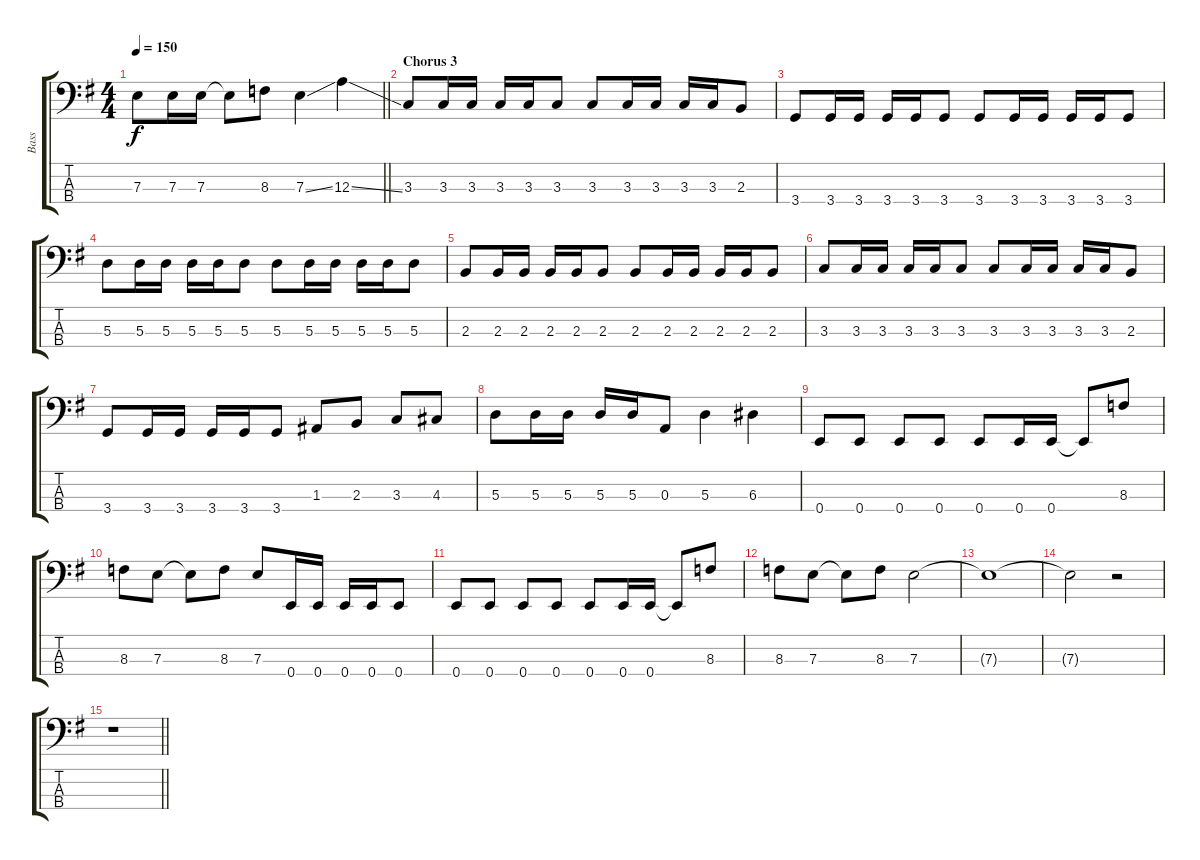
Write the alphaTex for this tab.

\track ("Bass" "Bass") {instrument electricbasspick}
\staff {score tabs}
\tuning (G2 D2 A1 E1) {hide}
\ts (4 4)
\tempo 150
\clef f4
\barLineRight lightlight
\ks eminor
7.3.8{dy f} 7.3.16 7.3.16 7.3{t}.8 8.3.8 7.3{ss}.4 12.3{ss}.4 |
\section ("" "Chorus 3")
3.3.8 3.3.16 3.3.16 3.3.16 3.3.16 3.3.8 3.3.8 3.3.16 3.3.16 3.3.16 3.3.16 2.3.8 |
3.4.8 3.4.16 3.4.16 3.4.16 3.4.16 3.4.8 3.4.8 3.4.16 3.4.16 3.4.16 3.4.16 3.4.8 |
5.3.8 5.3.16 5.3.16 5.3.16 5.3.16 5.3.8 5.3.8 5.3.16 5.3.16 5.3.16 5.3.16 5.3.8 |
2.3.8 2.3.16 2.3.16 2.3.16 2.3.16 2.3.8 2.3.8 2.3.16 2.3.16 2.3.16 2.3.16 2.3.8 |
3.3.8 3.3.16 3.3.16 3.3.16 3.3.16 3.3.8 3.3.8 3.3.16 3.3.16 3.3.16 3.3.16 2.3.8 |
3.4.8 3.4.16 3.4.16 3.4.16 3.4.16 3.4.8 1.3.8 2.3.8 3.3.8 4.3.8 |
5.3.8 5.3.16 5.3.16 5.3.16 5.3.16 0.3.8 5.3.4 6.3.4 |
0.4.8 0.4.8 0.4.8 0.4.8 0.4.8 0.4.16 0.4.16 0.4{t}.8 8.3.8 |
8.3.8 7.3.8 7.3{t}.8 8.3.8 7.3.8 0.4.16 0.4.16 0.4.16 0.4.16 0.4.8 |
0.4.8 0.4.8 0.4.8 0.4.8 0.4.8 0.4.16 0.4.16 0.4{t}.8 8.3.8 |
8.3.8 7.3.8 7.3{t}.8 8.3.8 7.3.2 |
7.3{t}.1 |
7.3{t}.2 r.2 |
\barLineRight lightlight
r.1
